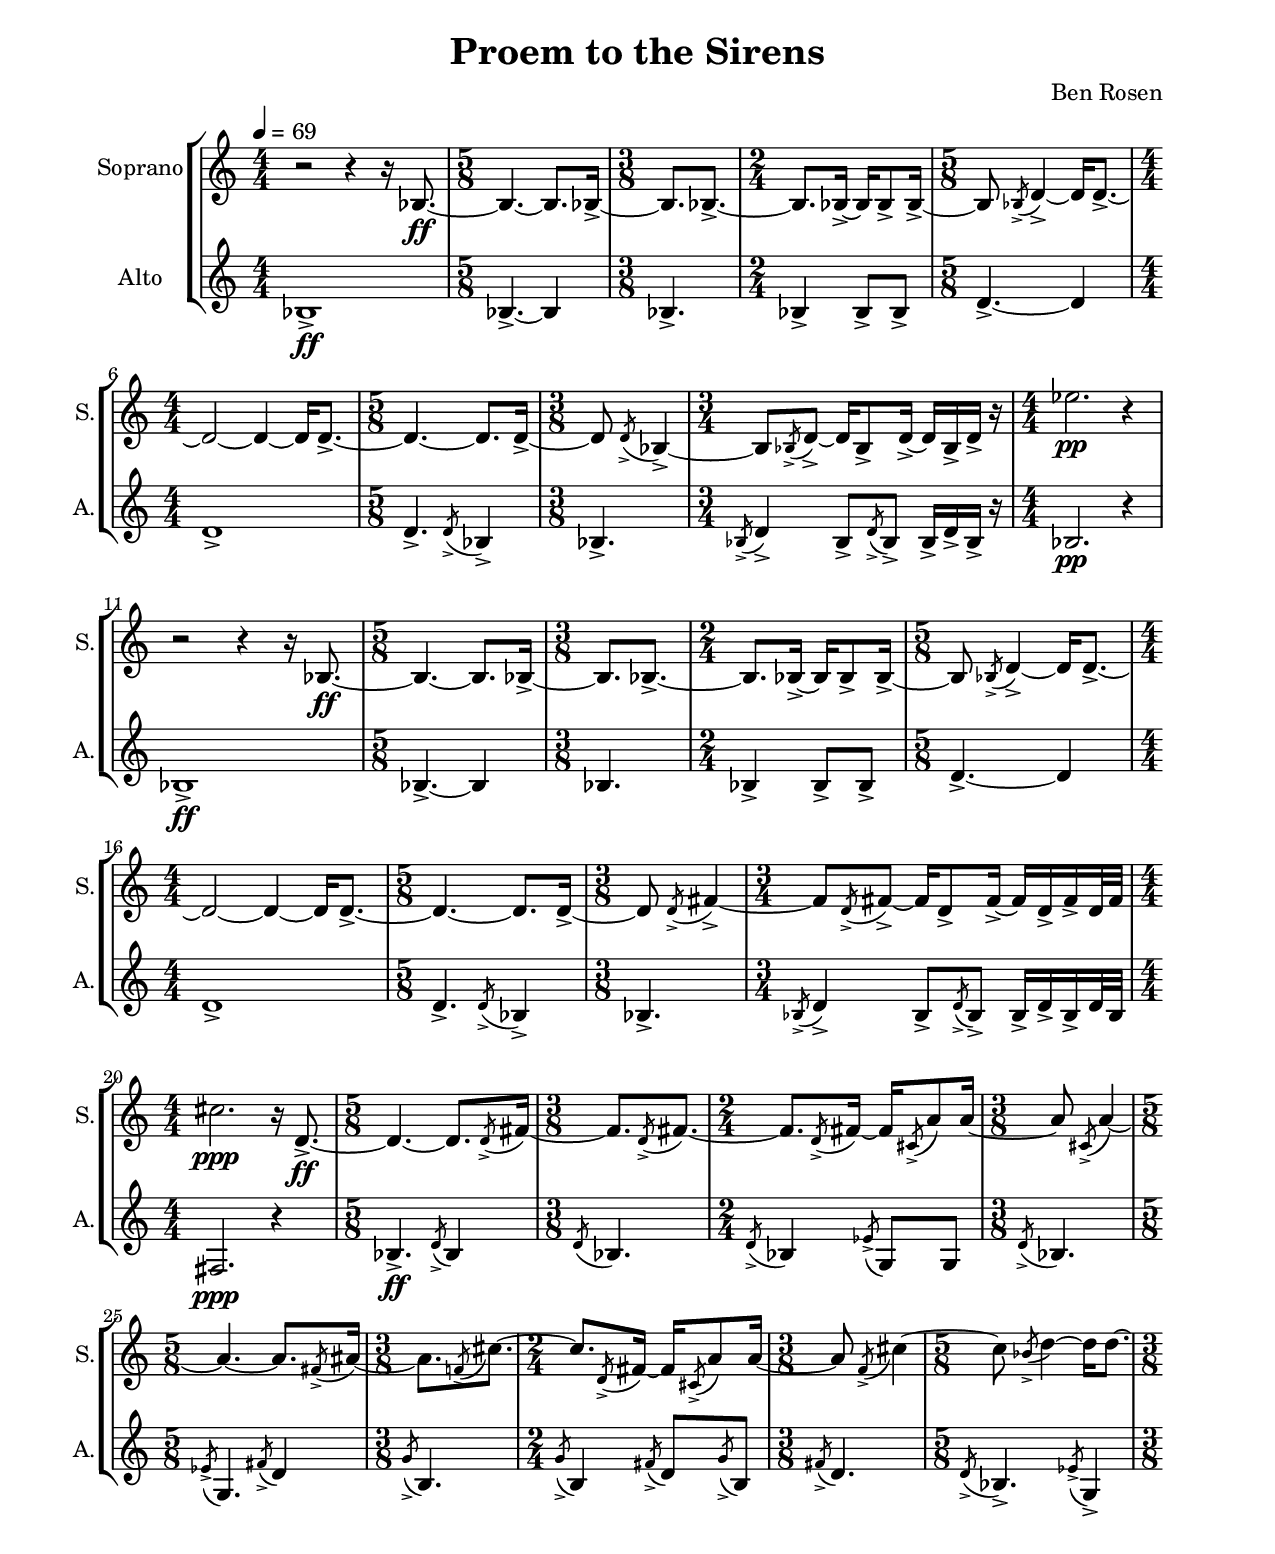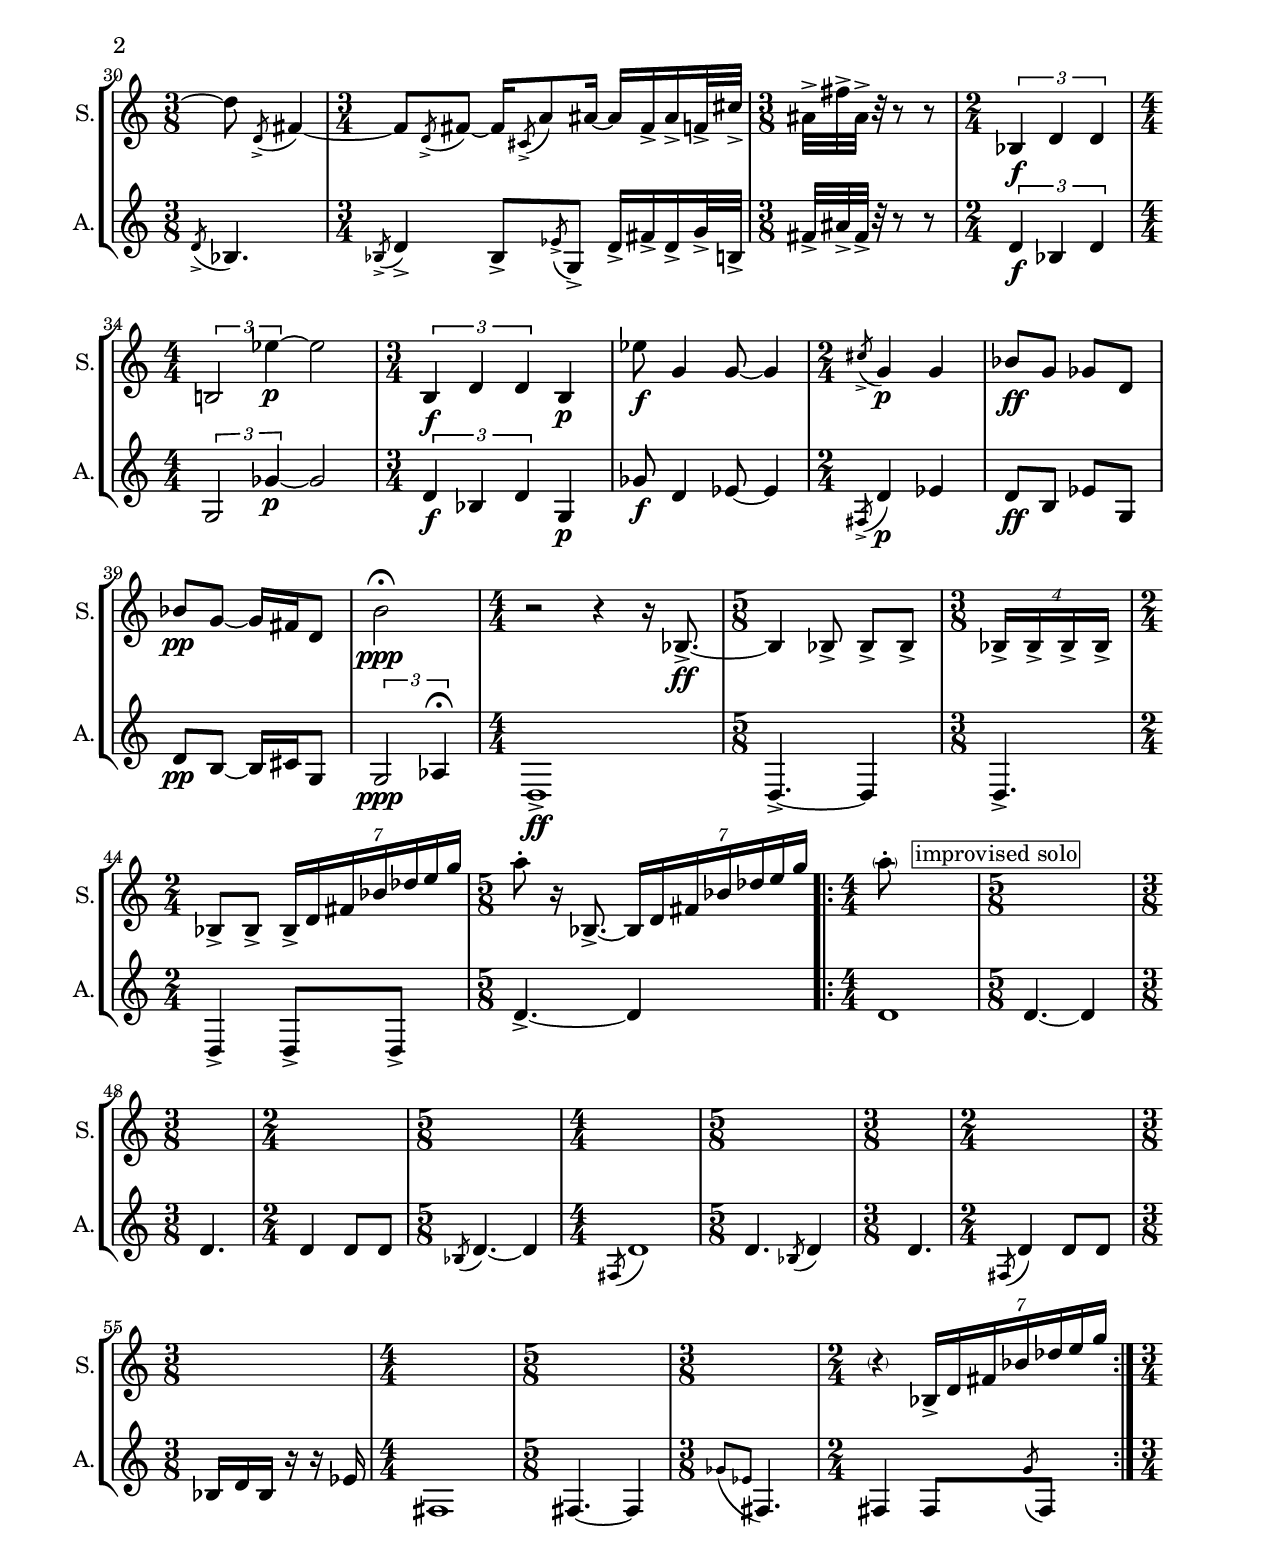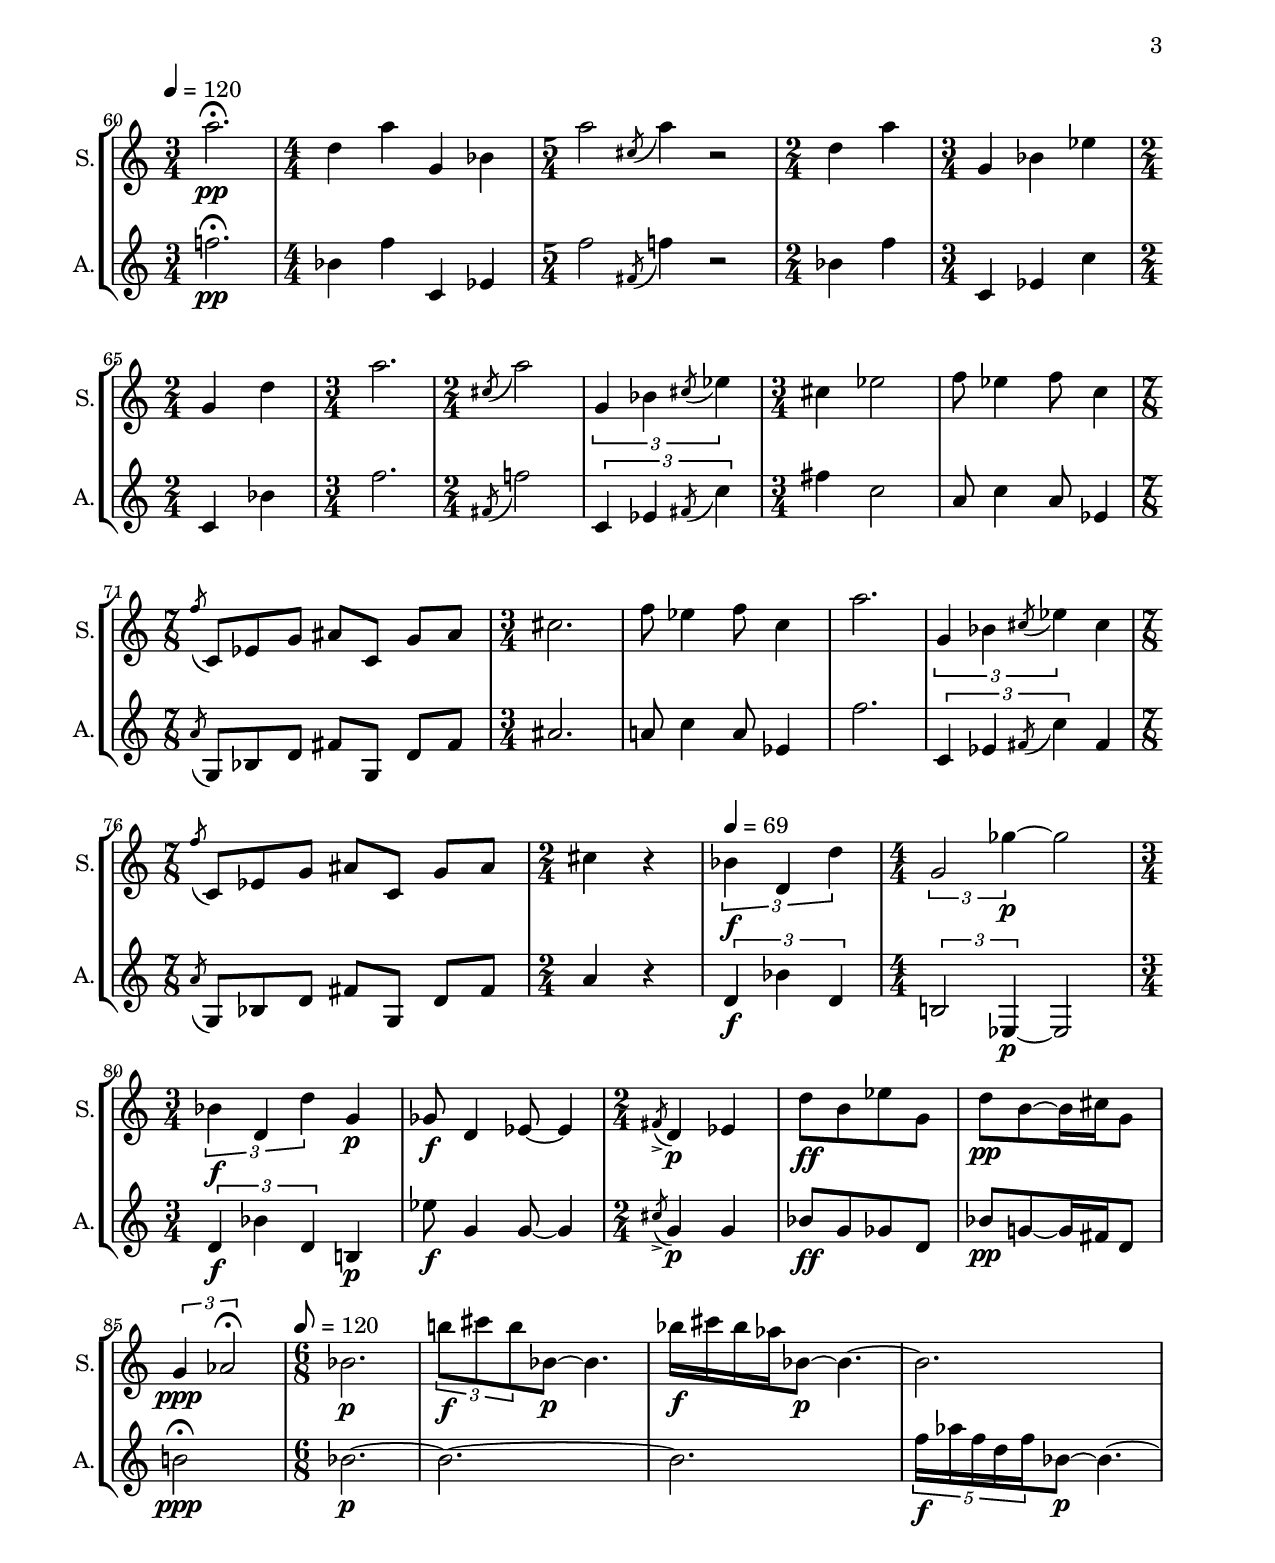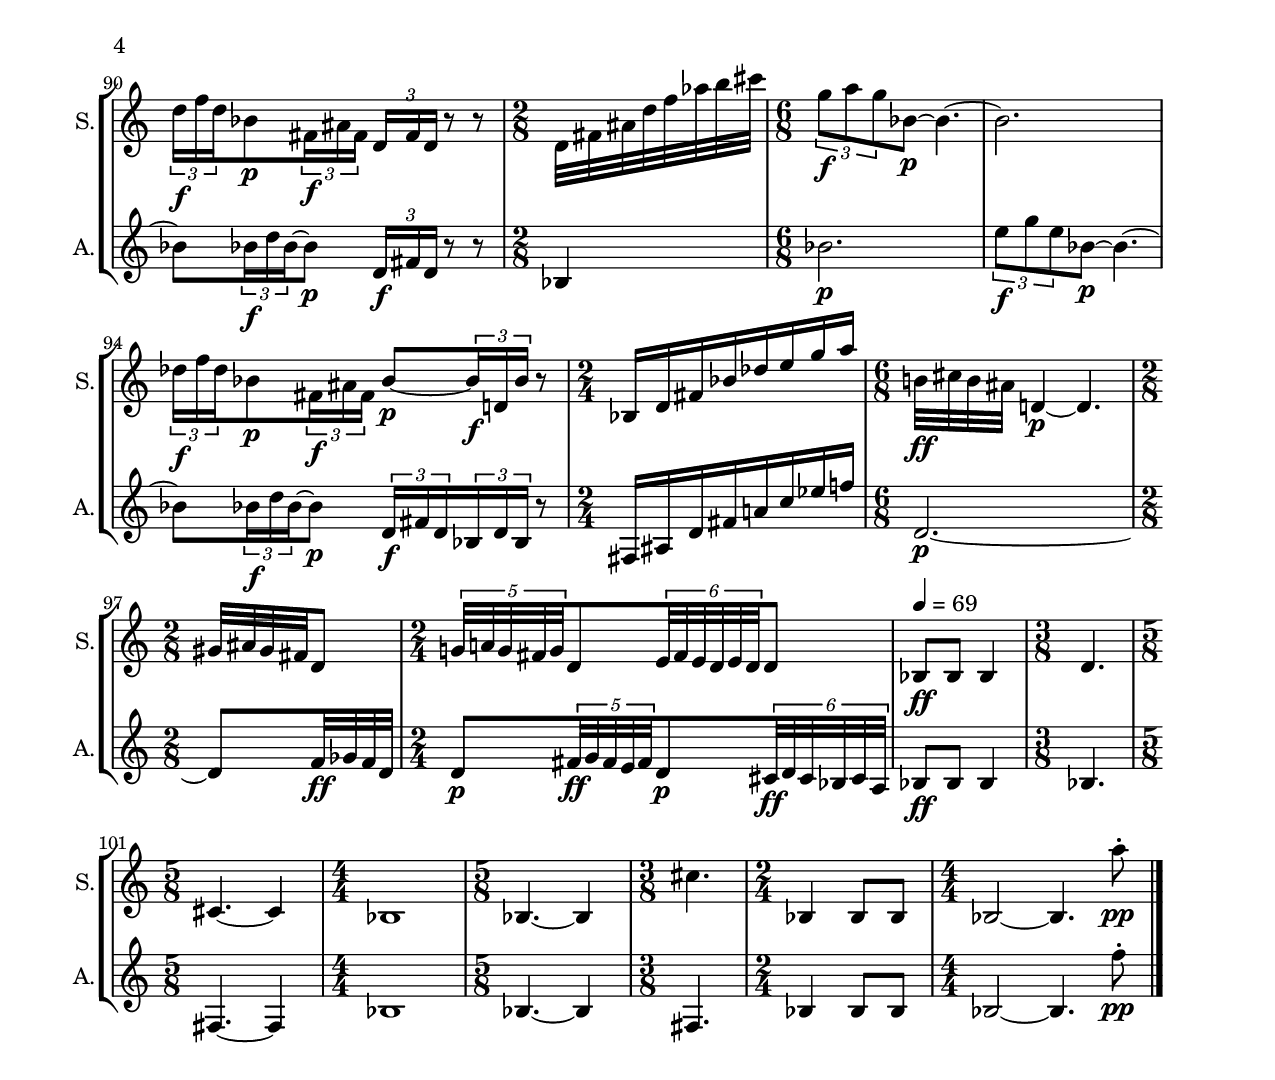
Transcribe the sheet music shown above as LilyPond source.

\version "2.24.0"

\include "settings.ily"
\include "style.ily"

\header {
  title = "Proem to the Sirens"
  composer = "Ben Rosen"
}

global = {
  \numericTimeSignature
  \time 4/4
  \tempo 4=69
}

sopranoSax = \relative c' {
  \global
  r2 r4 r16 bf8.\ff~ |
  \time 5/8
  bf4.~ bf8. bf16->~ |
  \time 3/8
  bf8. bf->~ |
  \time 2/4
  bf8. bf16->~ bf16 bf8-> bf16->~ |
  \time 5/8
  bf8 \acciaccatura bf-> d4->~ d16 d8.->~ |
  \time 4/4
  d2~ d4~ d16 d8.->~ |
  \time 5/8
  d4.~ d8. d16->~ |
  \time 3/8
  d8 \acciaccatura d-> bf4->~ |
                                % \time 3/4
  bf8 \acciaccatura bf-> d->~ d16 bf8-> d16->~ d bf-> d-> r |
  \time 4/4
  ef'2.\pp r4 |
  r2 r4 r16 bf,8.\ff~ |
  \time 5/8
  bf4.~ bf8. bf16->~ |
  \time 3/8
  bf8. bf->~ |
  \time 2/4
  bf8. bf16->~ bf16 bf8-> bf16->~ |
  \time 5/8
  bf8 \acciaccatura bf-> d4->~ d16 d8.->~ |
  \time 4/4
  d2~ d4~ d16 d8.->~ |
  \time 5/8
  d4.~ d8. d16->~ |
  \time 3/8
  d8 \acciaccatura d-> fs4->~ |
                                % \time 3/4
  fs8 \acciaccatura d-> fs->~ fs16 d8-> fs16->~ fs d-> fs-> d32 fs |
  \time 4/4
  cs'2.\ppp r16 d,8.->\ff~ |
  \time 5/8
  d4.~ d8. \acciaccatura d8-> fs16~ |
                                % \time 3/8
  fs8. \acciaccatura d8-> fs8.~ |
                                % \time 2/4
  fs8. \acciaccatura d8-> fs16~ fs \acciaccatura cs8-> a' a16~ |
                                % \time 3/8
  a8 \acciaccatura cs,8-> a'4~ |
                                % \time 5/8
  a4.~ a8. \acciaccatura fs8-> as16~ |
                                % \time 3/8
  as8. \acciaccatura f!8-> cs'8.~ |
                                % \time 2/4
  cs \acciaccatura d,8-> fs16~ fs \acciaccatura cs8-> a' a16~ |
                                % \time 3/8
  a8 \acciaccatura f-> cs'4~ |
                                % \time 5/8
  cs8 \acciaccatura bf-> d4~ d16 d8.~ |
                                % \time 3/8
  d8 \acciaccatura d,-> fs4~ |
                                % \time 3/4
  fs8 \acciaccatura d-> fs~ fs16 \acciaccatura cs8-> a' as16~ as fs-> as-> f32-> cs'-> |
  \time 3/8
  as-> fs'-> as,-> r r8 r |
  \time 2/4
  \tuplet 3/2 {bf,4\f d d} |
  \time 4/4
  \tuplet 3/2 {b!2 ef'4\p~} ef2 |
  \time 3/4
  \tuplet 3/2 {b,4\f d d} b\p |
  ef'8\f g,4 g8~ g4 |
  \time 2/4
  \acciaccatura cs8-> g4\p g |
  bf8\ff g gf d |
  bf'\pp g~ g16 fs d8 |
  b'2\fermata\ppp |
  \time 4/4
  r2 r4 r16 bf,8.->\ff~ |
  \time 5/8
  bf4 bf8-> bf-> bf-> |
  \tuplet 4/6 {bf16-> bf-> bf-> bf->}
  \time 2/4
  bf8-> bf-> \tuplet 7/4 {bf16-> d fs bf df e g}
  \time 5/8
  a8-. r16 bf,,8.->~ \tuplet 7/4 {bf16 d fs bf df e g}  |
  \repeat volta 2 {
    \time 4/4
    \parenthesize a8-. s^\markup \box {"improvised solo"} s2. |
    \time 5/8
    s4. s4 |
    \time 3/8
    s4. |
    \time 2/4
    s2 |
                                % \time 5/8
    s4. s4 |
                                % \time 4/4
    s1 |
    \time 5/8
    s4. s4 |
    \time 3/8
    s4. |
                                % \time 2/4
    s2 |
    \time 3/8
    s4. |
    \time 4/4
    s1 |
    \time 5/8
    s4. s4 |
                                % \time 3/8
    s4. |
    \time 2/4
    \parenthesize r4 \tuplet 7/4 {bf,,16-> d fs bf df e g} |
  }
  \tempo 4=120
  \time 3/4
  a2.\pp\fermata |
  \time 4/4
  d,4 a' g, bf |
  \time 5/4
  a'2 \acciaccatura cs,8 a'4 r2 |
  \time 2/4
  d,4 a' |
  \time 3/4
  g, bf ef |
  \time 2/4
  g, d' |
  \time 3/4
  a'2. |
  \time 2/4
  \acciaccatura cs,8 a'2
  \tuplet 3/2 {g,4 bf \acciaccatura cs8 ef4}
  \time 3/4
  cs4 ef2 |
  f8 ef4 f8  c4 |
  \time 7/8
  \set Staff.beatStructure = #'(3 2 2)
  \acciaccatura f8 c,8 ef g as c, g' as |
  \time 3/4
  cs2. |
  f8 ef4 f8  c4 |
  a'2. |
  \tuplet 3/2 {g,4 bf \acciaccatura cs8 ef4} cs
  \time 7/8
  \acciaccatura f8 c,8 ef g as c, g' as |
  \time 2/4
  cs4 r |
  \tempo 4=69
  \tuplet 3/2 {bf\f d, d'}
  \time 4/4
  \tuplet 3/2 {g,2 gf'4\p~} gf2 |
  \time 3/4
  \tuplet 3/2 {bf,4\f d, d'} g,\p |
  gf8\f d4 ef8~ ef4 |
  \time 2/4
  \acciaccatura fs8-> d4\p ef |
  d'8\ff b ef g, |
  d'\pp b~ b16 cs g8 |
  \tuplet 3/2 {g4\ppp af2\fermata} |
  \tempo 8=120
  \time 6/8
  bf2.\p |
  \tuplet 3/2 {b'!8\f cs b} bf,\p~ bf4. |
  bf'16\f cs bf af bf,8\p~ bf4.~ |
  bf2. |
  \tuplet 3/2 {d16\f f d} bf8\p \tuplet 3/2 {fs16\f as fs} \tuplet 3/2 {d fs d} r8 r |
  \time 2/8
  d32 fs as d f af b cs |
  \time 6/8
  \tuplet 3/2 {g8\f a g} bf,\p~ bf4.~ |
  bf2. |
  \tuplet 3/2 {df16\f f df} bf8\p \tuplet 3/2 {fs16\f as fs} bf8\p~ \tuplet 3/2 {bf16\f d,! bf'} r8 |
  \time 2/4
  bf,16 d fs bf df e g a |
  \time 6/8
  b,!32\ff cs b as d,!4\p~ d4. |
  \time 2/8
  gs32 as gs fs d8 |
  \time 2/4
  \tuplet 5/4 {g!32 a! g fs g} d8 \tuplet 6/4 {e32 fs e d e d} d8 |
  \tempo 4=69
  bf8\ff bf bf4 |
  \time 3/8
  d4. |
  \time 5/8
  cs4.~ cs 4 |
  \time 4/4
  bf1 |
  \time 5/8
  bf4.~ bf 4|
  \time 3/8
  cs'4. |
  \time 2/4
  bf,4 bf8 bf |
  \time 4/4
  bf2~ bf4. a''8-.\pp \bar "|."
}

altoSax = \relative c {
  \global
                                % Music follows here.
  bf'1\ff-> |
  \time 5/8
  bf4.->~ bf4 |
  \time 3/8
  bf4.-> |
  \time 2/4
  bf4-> bf8-> bf-> |
  d4.->~ d4 |
  \time 4/4
  d1-> |
  \time 5/8
  d4.-> \acciaccatura d8-> bf4-> |
  \time 3/8
  bf4.-> |
  \time 3/4
  \acciaccatura bf8-> d4-> bf8-> \acciaccatura d-> bf-> bf16-> d-> bf-> r |
  \time 4/4
  bf2.\pp r4 |
  bf1\ff-> |
  \time 5/8
  bf4.->~ bf4 |
  \time 3/8
  bf4. |
  \time 2/4
  bf4-> bf8-> bf-> |
  d4.->~ d4 |
  \time 4/4
  d1-> |
  \time 5/8
  d4.-> \acciaccatura d8-> bf4-> |
  \time 3/8
  bf4.-> |
  \time 3/4
  \acciaccatura bf8-> d4-> bf8-> \acciaccatura d-> bf-> bf16-> d-> bf-> d32 bf |
  \time 4/4
  fs2.\ppp r4 |
  \time 5/8
  bf4.->\ff \acciaccatura d8-> bf4 |
  \time 3/8
  \acciaccatura d8 bf4. |
  \time 2/4
  \acciaccatura d8-> bf4 \acciaccatura ef8-> g,8 g |
  \time 3/8
  \acciaccatura d'-> bf4. |
  \time 5/8
  \acciaccatura ef8-> g,4. \acciaccatura fs'8-> d4 |
  \time 3/8
  \acciaccatura g8-> b,4. |
  \time 2/4
  \acciaccatura g'8-> b,4 \acciaccatura fs'8-> d \acciaccatura g-> b, |
  \time 3/8
  \acciaccatura fs'-> d4. |
  \time 5/8
  \acciaccatura d8-> bf4.-> \acciaccatura ef8-> g,4-> |
  \time 3/8
  \acciaccatura d'8-> bf4. |
  \time 3/4
  \acciaccatura bf8-> d4-> bf8-> \acciaccatura ef8-> g,-> d'16-> fs-> d-> g32-> b,-> |
  \time 3/8
  fs'-> as-> fs-> r r8 r |
  \time 2/4
  \tuplet 3/2 {d4\f bf d} |
  \time 4/4
  \tuplet 3/2 {g,2 gf'4\p~} gf2 |
  \time 3/4
  \tuplet 3/2 {d4\f bf d} g,\p |
  gf'8\f d4 ef8~ ef4 |
  \time 2/4
  \acciaccatura fs,8-> d'4\p ef |
  d8\ff b ef g, |
  d'\pp b~ b16 cs g8 |
  \tuplet 3/2 {g2\ppp af4\fermata}
  \time 4/4
  d,1\ff-> |
  \time 5/8
  d4.->~ d4 |
  \time 3/8
  d4.-> |
  \time 2/4
  d4-> d8-> d-> |
  \time 5/8
  d'4.->~ d4 |
  \repeat volta 2 {
    \time 4/4
    d1 |
    \time 5/8
    d4.~ d4 |
    \time 3/8
    d4. |
    \time 2/4
    d4 d8 d |
    \time 5/8
    \acciaccatura bf8 d4.~ d4 |
    \time 4/4
    \acciaccatura fs,8 d'1 |
    \time 5/8
    d4.  \acciaccatura bf8 d4 |
    \time 3/8
    d4. |
    \time 2/4
    \acciaccatura fs,8 d'4 d8 d |
    \time 3/8
    bf16 d bf r r ef |
    \time 4/4
    fs,1 |
    \time 5/8
    fs4.~ fs4 |
    \time 3/8
    \acciaccatura {gf'8 ef} fs,4. |
    \time 2/4
    fs4 fs8 \acciaccatura g' fs, |
  }
  \tempo 4=120
  \time 3/4
  f''!2.\pp\fermata |
  \time 4/4
  bf,4 f' c, ef |
  \time 5/4
  f'2 \acciaccatura fs,8 f'!4 r2 |
  \time 2/4
  bf,4 f' |
  \time 3/4
  c, ef c' |
  \time 2/4
  c, bf' |
  \time 3/4
  f'2. |
  \time 2/4
  \acciaccatura fs,8 f'!2
  \tuplet 3/2 {c,4 ef \acciaccatura fs8 c'4}
  \time 3/4
  fs4 c2 |
  a8 c4 a8  ef4 |
  \time 7/8
  \set Staff.beatStructure = #'(3 2 2)
  \acciaccatura a8 g,8 bf d fs g, d' fs |
  \time 3/4
  as2. |
  a!8 c4 a8  ef4 |
  f'2. |
  \tuplet 3/2 {c,4 ef \acciaccatura fs8 c'4} fs,
  \time 7/8
  \acciaccatura a8 g,8 bf d fs g, d' fs |
  \time 2/4
  a4 r |
  \tempo 4=69
  \tuplet 3/2 {d,\f bf' d,}
  \time 4/4
  \tuplet 3/2 {b!2 ef,4\p~} ef2 |
  \time 3/4
  \tuplet 3/2 {d'4\f bf' d,} b!\p |
  ef'8\f g,4 g8~ g4 |
  \time 2/4
  \acciaccatura cs8-> g4\p g |
  bf8\ff g gf d |
  bf'\pp g!~ g16 fs d8 |
  b'!2\ppp\fermata |
  \tempo 8=120
  \time 6/8
  bf2.\p~ |
  bf2.~ |
  bf2. |
  \tuplet 5/4 {f'16\f af f d f} bf,8\p~ bf4.~ |
  bf8 \tuplet 3/2 {bf16\f d bf~} bf8\p \tuplet 3/2 {d,16\f fs d} r8 r |
  \time 2/8
  bf4 |
  \time 6/8
  bf'2.\p |
  \tuplet 3/2 {e8\f g e} bf\p~ bf4.~ |
  bf8 \tuplet 3/2 {bf16\f d bf~} bf8\p  \tuplet 3/2 {d,16\f fs d} \tuplet 3/2 {bf d bf} r8 |
  \time 2/4
  fs16 as d fs a! c ef f! |
  \time 6/8
  d,2.\p~ |
  d8 f32\ff gf f d |
  \time 2/4
  d8\p \tuplet 5/4 {fs32\ff g fs e fs} d8\p \tuplet 6/4 {cs32\ff d cs bf cs a} |
  \tempo 4=69
  bf8\ff bf bf4 |
  \time 3/8
  bf4. |
  \time 5/8
  fs4.~ fs 4 |
  \time 4/4
  bf1 |
  \time 5/8
  bf4.~ bf 4|
  \time 3/8
  fs4. |
  \time 2/4
  bf4 bf8 bf |
  \time 4/4
  bf2~ bf4. f''8-.\pp \bar "|."
}

sopranoSaxPart = \new Staff \with {
  instrumentName = "Soprano"
  shortInstrumentName = "S."
} {
  \clef "treble" \sopranoSax
}

altoSaxPart = \new Staff \with {
  instrumentName = "Alto"
  shortInstrumentName = "A."
} {
  \clef "treble" \altoSax
}

\score {
  <<
    \new StaffGroup <<
      \sopranoSaxPart
      \altoSaxPart
    >>
  >>
}
